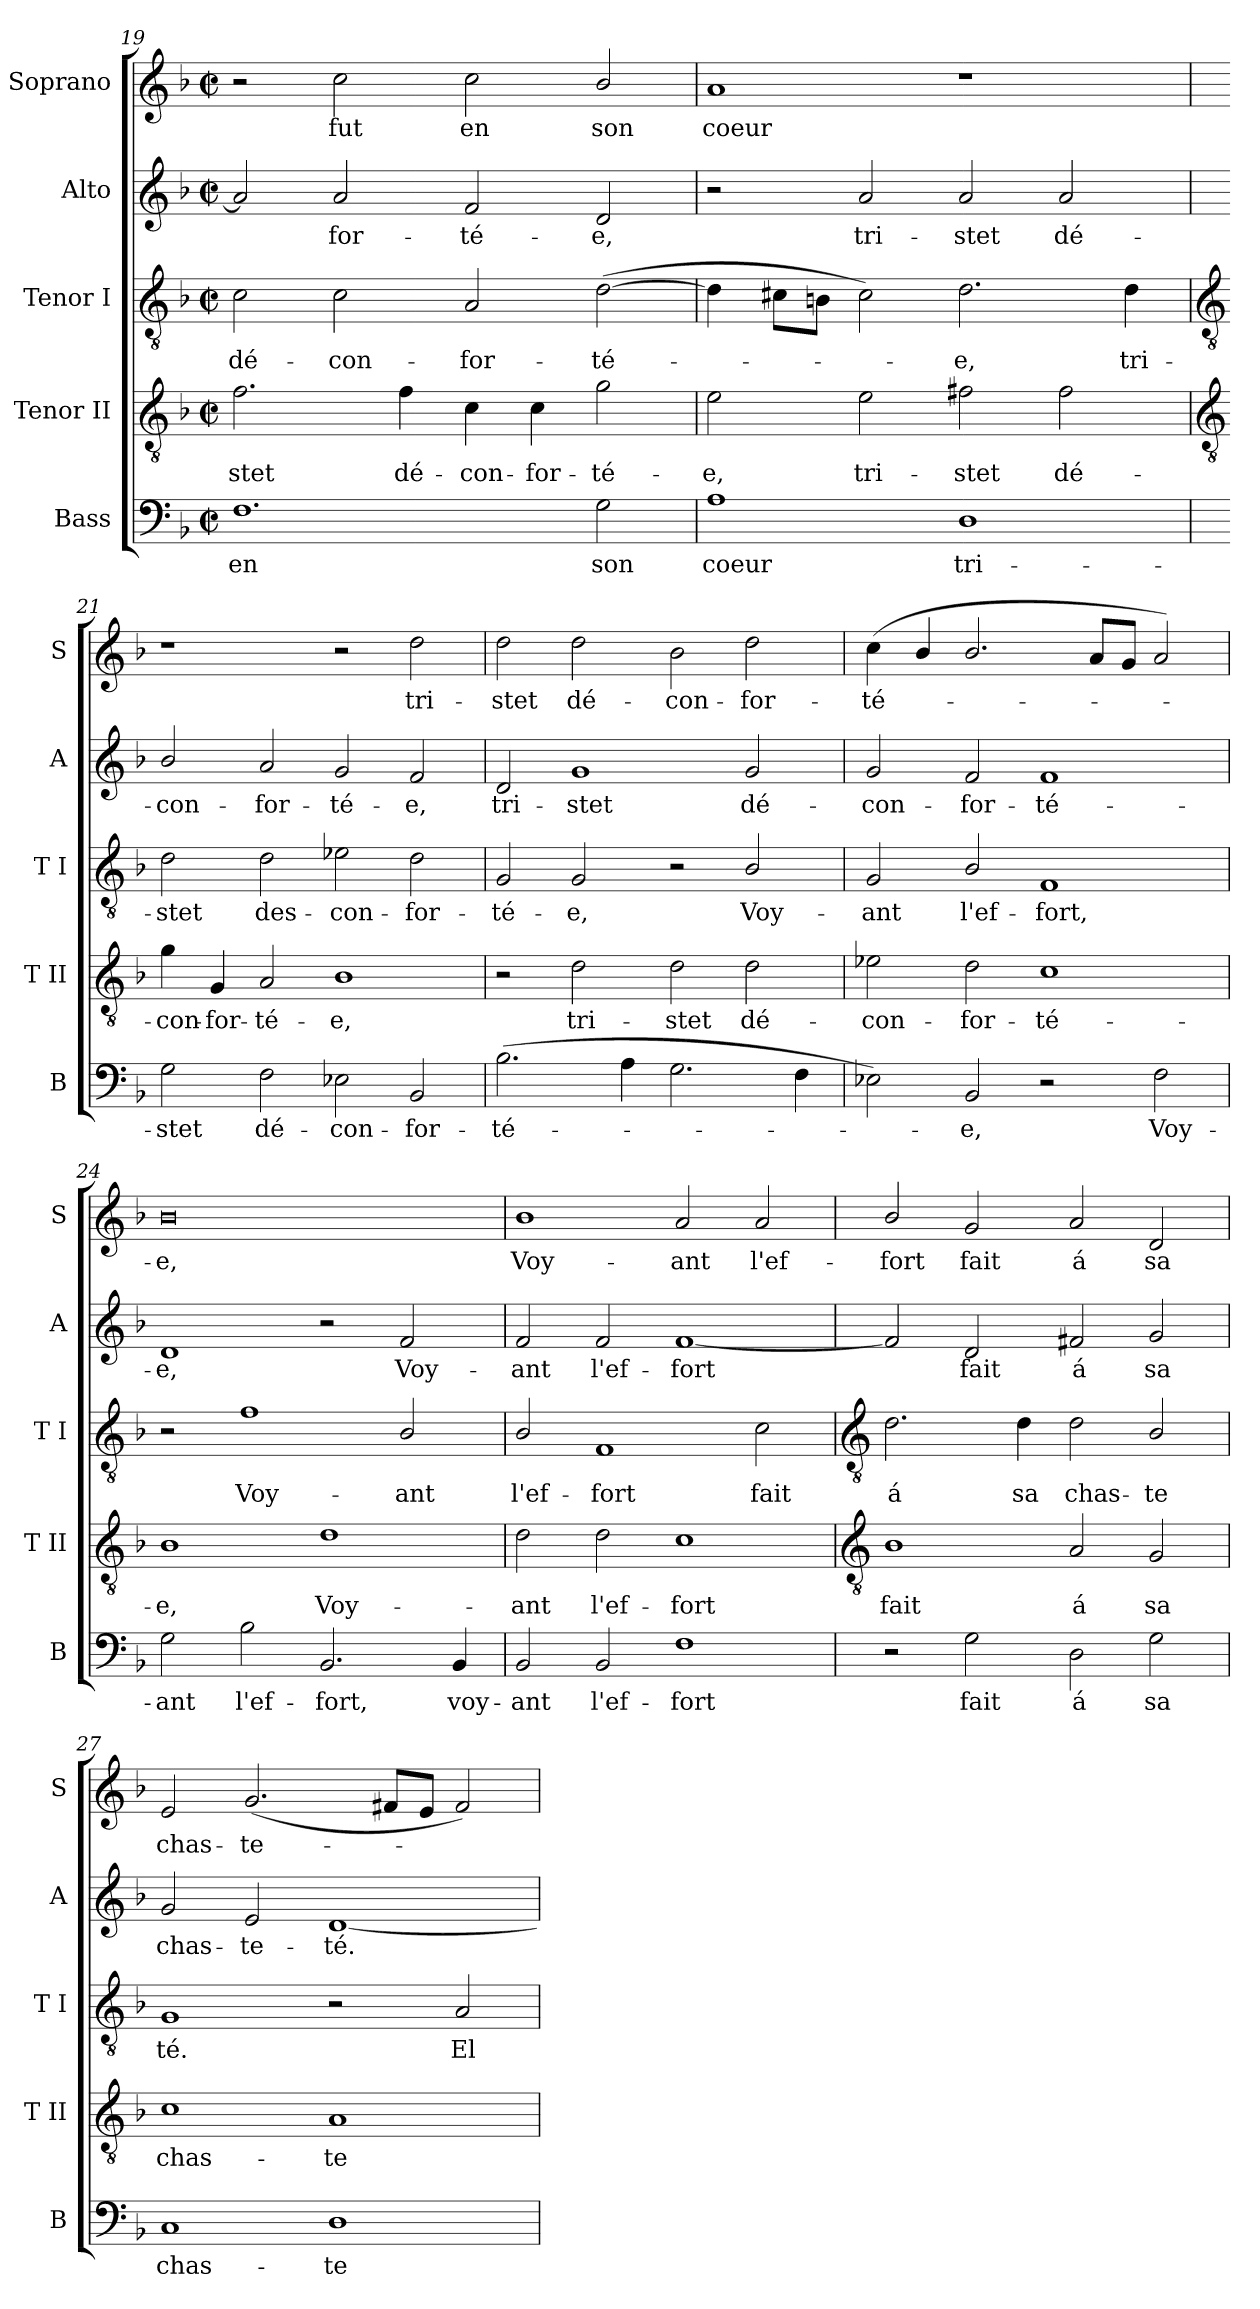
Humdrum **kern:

**kern	**text	**kern	**text	**kern	**text	**kern	**text	**kern	**text
*part5	*part5	*part4	*part4	*part3	*part3	*part2	*part2	*part1	*part1
*staff5	*staff5	*staff4	*staff4	*staff3	*staff3	*staff2	*staff2	*staff1	*staff1
*I"Bass	*	*I"Tenor II	*	*I"Tenor I	*	*I"Alto	*	*I"Soprano	*
*I'B	*	*I'T II	*	*I'T I	*	*I'A	*	*I'S	*
*clefF4	*	*clefGv2	*	*clefGv2	*	*clefG2	*	*clefG2	*
*k[b-]	*	*k[b-]	*	*k[b-]	*	*k[b-]	*	*k[b-]	*
*F:	*	*F:	*	*F:	*	*F:	*	*F:	*
*M4/2	*	*M4/2	*	*M4/2	*	*M4/2	*	*M4/2	*
*met(c|)	*	*met(c|)	*	*met(c|)	*	*met(c|)	*	*met(c|)	*
=19	=19	=19	=19	=19	=19	=19	=19	=19	=19
!	!LO:LY:b	!	!LO:LY:b	!	!LO:LY:b	!	!	!	!
1.F	en	2.f	-stet	2c	dé-	2a]	.	2r	.
!	!	!	!	!	!LO:LY:b	!	!LO:LY:b	!	!LO:LY:b
.	.	.	.	2c	-con-	2a	for-	2cc	fut
!	!	!	!LO:LY:b	!	!	!	!	!	!
.	.	4f	dé-	.	.	.	.	.	.
!	!	!	!LO:LY:b	!	!LO:LY:b	!	!LO:LY:b	!	!LO:LY:b
.	.	4c	-con-	2A	-for-	2f	-té-	2cc	en
!	!	!	!LO:LY:b	!	!	!	!	!	!
.	.	4c	-for-	.	.	.	.	.	.
!	!LO:LY:b	!	!LO:LY:b	!	!LO:LY:b	!	!LO:LY:b	!	!LO:LY:b
2G	son	2g	-té-	(>[2d	-té-	2d	-e,	2b-/	son
=20	=20	=20	=20	=20	=20	=20	=20	=20	=20
!	!LO:LY:b	!	!LO:LY:b	!	!	!	!	!	!LO:LY:b
1A	coeur	2e	-e,	4d]	.	2r	.	1a	coeur
.	.	.	.	8c#XL	.	.	.	.	.
.	.	.	.	8BnJ	.	.	.	.	.
!	!	!	!LO:LY:b	!	!	!	!LO:LY:b	!	!
.	.	2e	tri-	2c#)	.	2a	tri-	.	.
!	!LO:LY:b	!	!LO:LY:b	!	!LO:LY:b	!	!LO:LY:b	!	!
1D	tri-	2f#X	-stet	2.d	e,	2a	-stet	1r	.
!	!	!	!LO:LY:b	!	!	!	!LO:LY:b	!	!
.	.	2f#	dé-	.	.	2a	dé-	.	.
!	!	!	!	!	!LO:LY:b	!	!	!	!
.	.	.	.	4d	tri-	.	.	.	.
!!LO:LB:g=z
=21	=21	=21	=21	=21	=21	=21	=21	=21	=21
*	*	*clefGv2	*	*clefGv2	*	*	*	*	*
!	!LO:LY:b	!	!LO:LY:b	!	!LO:LY:b	!	!LO:LY:b	!	!
2G	-stet	4g	-con-	2d	-stet	2b-/	-con-	1r	.
!	!	!	!LO:LY:b	!	!	!	!	!	!
.	.	4G	-for-	.	.	.	.	.	.
!	!LO:LY:b	!	!LO:LY:b	!	!LO:LY:b	!	!LO:LY:b	!	!
2F	dé-	2A	-té-	2d	des-	2a	-for-	.	.
!	!LO:LY:b	!	!LO:LY:b	!	!LO:LY:b	!	!LO:LY:b	!	!
2E-X	-con-	1B-	-e,	2e-X	-con-	2g	-té-	2r	.
!	!LO:LY:b	!	!	!	!LO:LY:b	!	!LO:LY:b	!	!LO:LY:b
2BB-	-for-	.	.	2d	-for-	2f	-e,	2dd	tri-
=22	=22	=22	=22	=22	=22	=22	=22	=22	=22
!	!LO:LY:b	!	!	!	!LO:LY:b	!	!LO:LY:b	!	!LO:LY:b
(>2.B-	-té-	2r	.	2G	-té-	2d	tri-	2dd	-stet
!	!	!	!LO:LY:b	!	!LO:LY:b	!	!LO:LY:b	!	!LO:LY:b
.	.	2d	tri-	2G	-e,	1g	-stet	2dd	dé-
4A	.	.	.	.	.	.	.	.	.
!	!	!	!LO:LY:b	!	!	!	!	!	!LO:LY:b
2.G	.	2d	-stet	2r	.	.	.	2b-	-con-
!	!	!	!LO:LY:b	!	!LO:LY:b	!	!LO:LY:b	!	!LO:LY:b
.	.	2d	dé-	2B-/	Voy-	2g	dé-	2dd	-for-
4F	.	.	.	.	.	.	.	.	.
=23	=23	=23	=23	=23	=23	=23	=23	=23	=23
!	!	!	!LO:LY:b	!	!LO:LY:b	!	!LO:LY:b	!	!LO:LY:b
2E-X)	.	2e-X	-con-	2G	-ant	2g	-con-	(<4cc	-té-
.	.	.	.	.	.	.	.	4b-/	.
!	!LO:LY:b	!	!LO:LY:b	!	!LO:LY:b	!	!LO:LY:b	!	!
2BB-	e,	2d	-for-	2B-/	l'ef-	2f	-for-	2.b-/	.
!	!	!	!LO:LY:b	!	!LO:LY:b	!	!LO:LY:b	!	!
2r	.	1c	-té-	1F	-fort,	1f	-té-	.	.
.	.	.	.	.	.	.	.	8aL	.
.	.	.	.	.	.	.	.	8gJ	.
!	!LO:LY:b	!	!	!	!	!	!	!	!
2F	Voy-	.	.	.	.	.	.	2a)	.
=24	=24	=24	=24	=24	=24	=24	=24	=24	=24
!	!LO:LY:b	!	!LO:LY:b	!	!	!	!LO:LY:b	!	!LO:LY:b
2G	-ant	1B-	-e,	2r	.	1d	-e,	0b-	e,
!	!LO:LY:b	!	!	!	!LO:LY:b	!	!	!	!
2B-	l'ef-	.	.	1f	Voy-	.	.	.	.
!	!LO:LY:b	!	!LO:LY:b	!	!	!	!	!	!
2.BB-	-fort,	1d	Voy-	.	.	2r	.	.	.
!	!	!	!	!	!LO:LY:b	!	!LO:LY:b	!	!
.	.	.	.	2B-/	-ant	2f	Voy-	.	.
!	!LO:LY:b	!	!	!	!	!	!	!	!
4BB-	voy-	.	.	.	.	.	.	.	.
=25	=25	=25	=25	=25	=25	=25	=25	=25	=25
!	!LO:LY:b	!	!LO:LY:b	!	!LO:LY:b	!	!LO:LY:b	!	!LO:LY:b
2BB-	-ant	2d	-ant	2B-/	l'ef-	2f	-ant	1b-	Voy-
!	!LO:LY:b	!	!LO:LY:b	!	!LO:LY:b	!	!LO:LY:b	!	!
2BB-	l'ef-	2d	l'ef-	1F	-fort	2f	l'ef-	.	.
!	!LO:LY:b	!	!LO:LY:b	!	!	!	!LO:LY:b	!	!LO:LY:b
1F	-fort	1c	-fort	.	.	[1f	-fort	2a	-ant
!	!	!	!	!	!LO:LY:b	!	!	!	!LO:LY:b
.	.	.	.	2c	fait	.	.	2a	l'ef-
!!LO:LB:g=z
=26	=26	=26	=26	=26	=26	=26	=26	=26	=26
*	*	*clefGv2	*	*clefGv2	*	*	*	*	*
!	!	!	!LO:LY:b	!	!LO:LY:b	!	!	!	!LO:LY:b
2r	.	1B-	fait	2.d	á	2f]	.	2b-/	-fort
!	!LO:LY:b	!	!	!	!	!	!LO:LY:b	!	!LO:LY:b
2G	fait	.	.	.	.	2d	fait	2g	fait
!	!	!	!	!	!LO:LY:b	!	!	!	!
.	.	.	.	4d	sa	.	.	.	.
!	!LO:LY:b	!	!LO:LY:b	!	!LO:LY:b	!	!LO:LY:b	!	!LO:LY:b
2D	á	2A	á	2d	chas-	2f#X	á	2a	á
!	!LO:LY:b	!	!LO:LY:b	!	!LO:LY:b	!	!LO:LY:b	!	!LO:LY:b
2G	sa	2G	sa	2B-/	-te	2g	sa	2d	sa
=27	=27	=27	=27	=27	=27	=27	=27	=27	=27
!	!LO:LY:b	!	!LO:LY:b	!	!LO:LY:b	!	!LO:LY:b	!	!LO:LY:b
1C	chas-	1c	chas-	1G	té.	2g	chas-	2e	chas-
!	!	!	!	!	!	!	!LO:LY:b	!	!LO:LY:b
.	.	.	.	.	.	2e	-te-	(<2.g	-te-
!	!LO:LY:b	!	!LO:LY:b	!	!	!	!LO:LY:b	!	!
1D	-te-	1A	-te-	2r	.	[1d	-té.	.	.
.	.	.	.	.	.	.	.	8f#XL	.
.	.	.	.	.	.	.	.	8eJ	.
!	!	!	!	!	!LO:LY:b	!	!	!	!
.	.	.	.	2A	El-	.	.	2f#)	.
=	=	=	=	=	=	=	=	=	=
*-	*-	*-	*-	*-	*-	*-	*-	*-	*-
